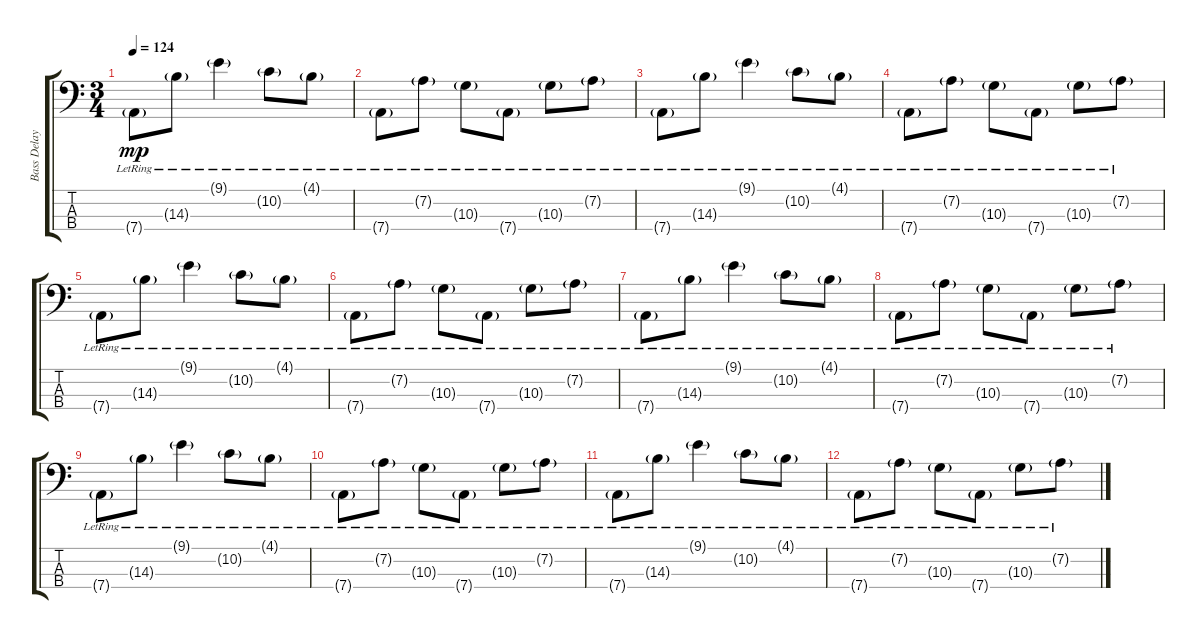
\track ("Bass Delay" "Bass Delay") {instrument electricbasspick}
\staff {score tabs}
\tuning (G2 D2 A1 D1) {hide}
\ts (3 4)
\tempo 124
\clef f4
\ks c
7.4{g lr}.8{dy mp} 14.3{g lr}.8 9.1{g lr}.4 10.2{g lr}.8 4.1{g lr}.8 |
7.4{g lr}.8 7.2{g lr}.8 10.3{g lr}.8 7.4{g lr}.8 10.3{g lr}.8 7.2{g lr}.8 |
7.4{g lr}.8 14.3{g lr}.8 9.1{g lr}.4 10.2{g lr}.8 4.1{g lr}.8 |
7.4{g lr}.8 7.2{g lr}.8 10.3{g lr}.8 7.4{g lr}.8 10.3{g lr}.8 7.2{g lr}.8 |
7.4{g lr}.8 14.3{g lr}.8 9.1{g lr}.4 10.2{g lr}.8 4.1{g lr}.8 |
7.4{g lr}.8 7.2{g lr}.8 10.3{g lr}.8 7.4{g lr}.8 10.3{g lr}.8 7.2{g lr}.8 |
7.4{g lr}.8 14.3{g lr}.8 9.1{g lr}.4 10.2{g lr}.8 4.1{g lr}.8 |
7.4{g lr}.8 7.2{g lr}.8 10.3{g lr}.8 7.4{g lr}.8 10.3{g lr}.8 7.2{g lr}.8 |
7.4{g lr}.8 14.3{g lr}.8 9.1{g lr}.4 10.2{g lr}.8 4.1{g lr}.8 |
7.4{g lr}.8 7.2{g lr}.8 10.3{g lr}.8 7.4{g lr}.8 10.3{g lr}.8 7.2{g lr}.8 |
7.4{g lr}.8 14.3{g lr}.8 9.1{g lr}.4 10.2{g lr}.8 4.1{g lr}.8 |
7.4{g lr}.8 7.2{g lr}.8 10.3{g lr}.8 7.4{g lr}.8 10.3{g lr}.8 7.2{g lr}.8
